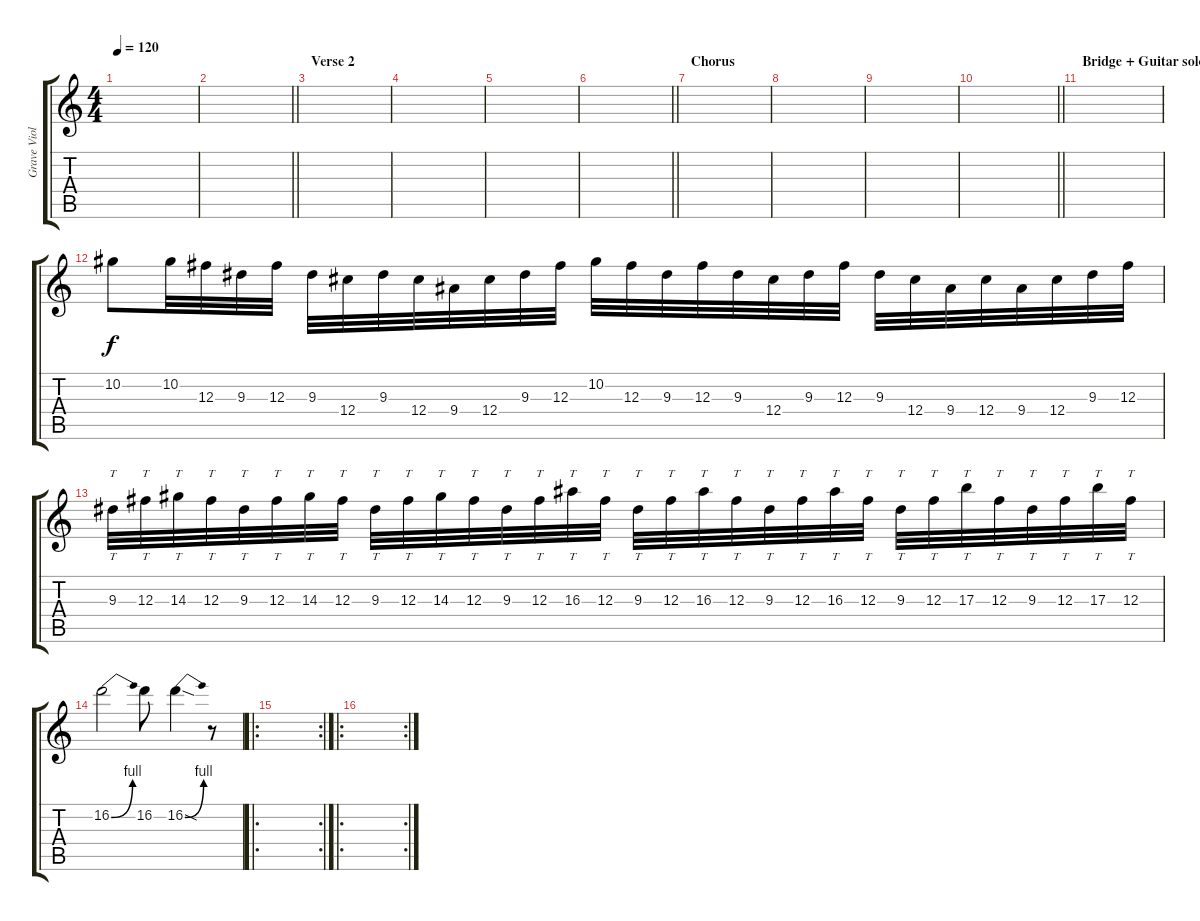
\track ("Grave Violator 2" "Grave Viol") {instrument distortionguitar}
\staff {score tabs}
\tuning (Eb4 Bb3 Gb3 Db3 Ab2 Eb2) {hide}
\ts (4 4)
\tempo 120
\clef g2
\ks c
|
\barLineRight lightlight
|
\section ("" "Verse 2")
|
|
|
\barLineRight lightlight
|
\section ("" "Chorus")
|
|
|
\barLineRight lightlight
|
\section ("" "Bridge + Guitar solo")
|
10.2.8 10.2.32 12.3.32 9.3.32 12.3.32 9.3.32 12.4.32 9.3.32 12.4.32 9.4.32 12.4.32 9.3.32 12.3.32 10.2.32 12.3.32 9.3.32 12.3.32 9.3.32 12.4.32 9.3.32 12.3.32 9.3.32 12.4.32 9.4.32 12.4.32 9.4.32 12.4.32 9.3.32 12.3.32 |
9.3.32{tt} 12.3.32{tt} 14.3.32{tt} 12.3.32{tt} 9.3.32{tt} 12.3.32{tt} 14.3.32{tt} 12.3.32{tt} 9.3.32{tt} 12.3.32{tt} 14.3.32{tt} 12.3.32{tt} 9.3.32{tt} 12.3.32{tt} 16.3.32{tt} 12.3.32{tt} 9.3.32{tt} 12.3.32{tt} 16.3.32{tt} 12.3.32{tt} 9.3.32{tt} 12.3.32{tt} 16.3.32{tt} 12.3.32{tt} 9.3.32{tt} 12.3.32{tt} 17.3.32{tt} 12.3.32{tt} 9.3.32{tt} 12.3.32{tt} 17.3.32{tt} 12.3.32{tt} |
16.2{be (bend 0 0 60 4)}.2 16.2.8 16.2{be (bend 0 0 60 4) sod}.4 r.8 |
\ro
\rc 2
|
\ro
\rc 2
